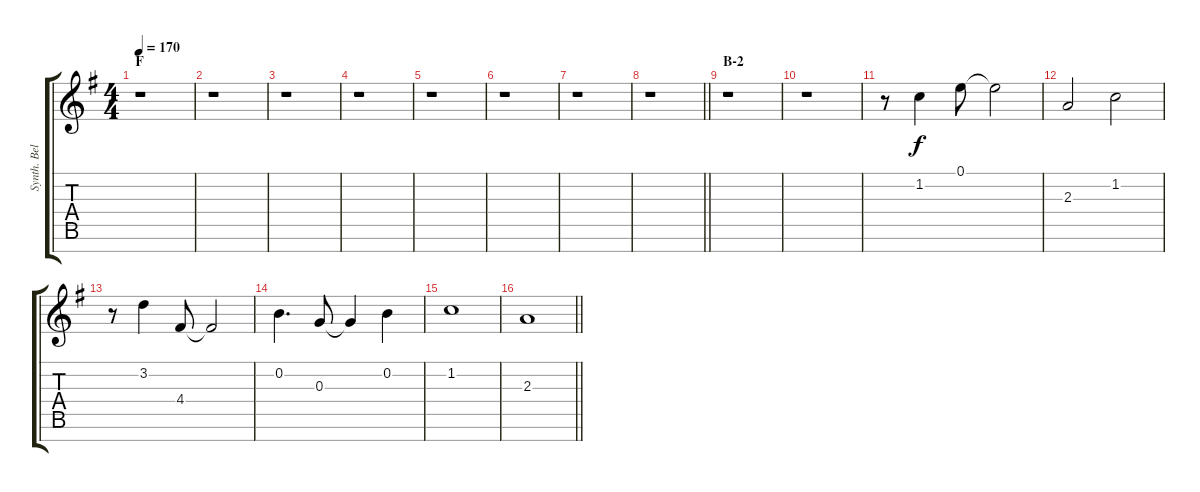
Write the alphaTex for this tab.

\track ("Synth. Bell" "Synth. Bel") {instrument vibraphone}
\staff {score tabs}
\tuning (E5 B4 G4 D4 A3 E3 B2) {hide}
\ts (4 4)
\section ("" "F")
\tempo 170
\clef g2
\ks g
r.1{dy f} |
r.1 |
r.1 |
r.1 |
r.1 |
r.1 |
r.1 |
\barLineRight lightlight
r.1 |
\section ("" "B-2")
r.1 |
r.1 |
r.8 1.2.4 0.1.8 0.1{t}.2 |
2.3.2 1.2.2 |
r.8 3.2.4 4.4.8 4.4{t}.2 |
0.2.4{d} 0.3.8 0.3{t}.4 0.2.4 |
1.2.1 |
\barLineRight lightlight
2.3.1
